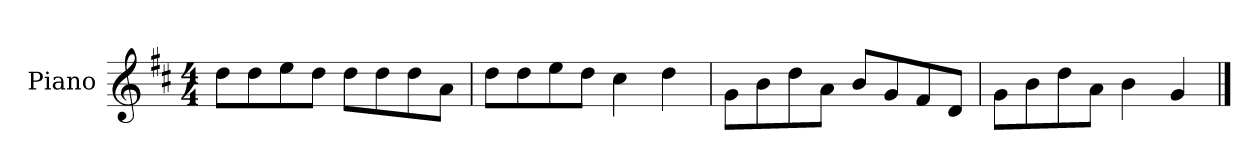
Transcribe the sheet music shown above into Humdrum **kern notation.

**kern
*part1
*staff1
*I"Piano
*I'P-no
*clefG2
*k[f#c#]
*M4/4
*MM90
=1
8dd\L
8dd\
8ee\
8dd\J
8dd\L
8dd\
8dd\
8a\J
=2
8dd\L
8dd\
8ee\
8dd\J
4cc#\
4dd\
=3
8g\L
8b\
8dd\
8a\J
8b/L
8g/
8f#/
8d/J
=4
8g\L
8b\
8dd\
8a\J
4b\
4g/
==
*-
